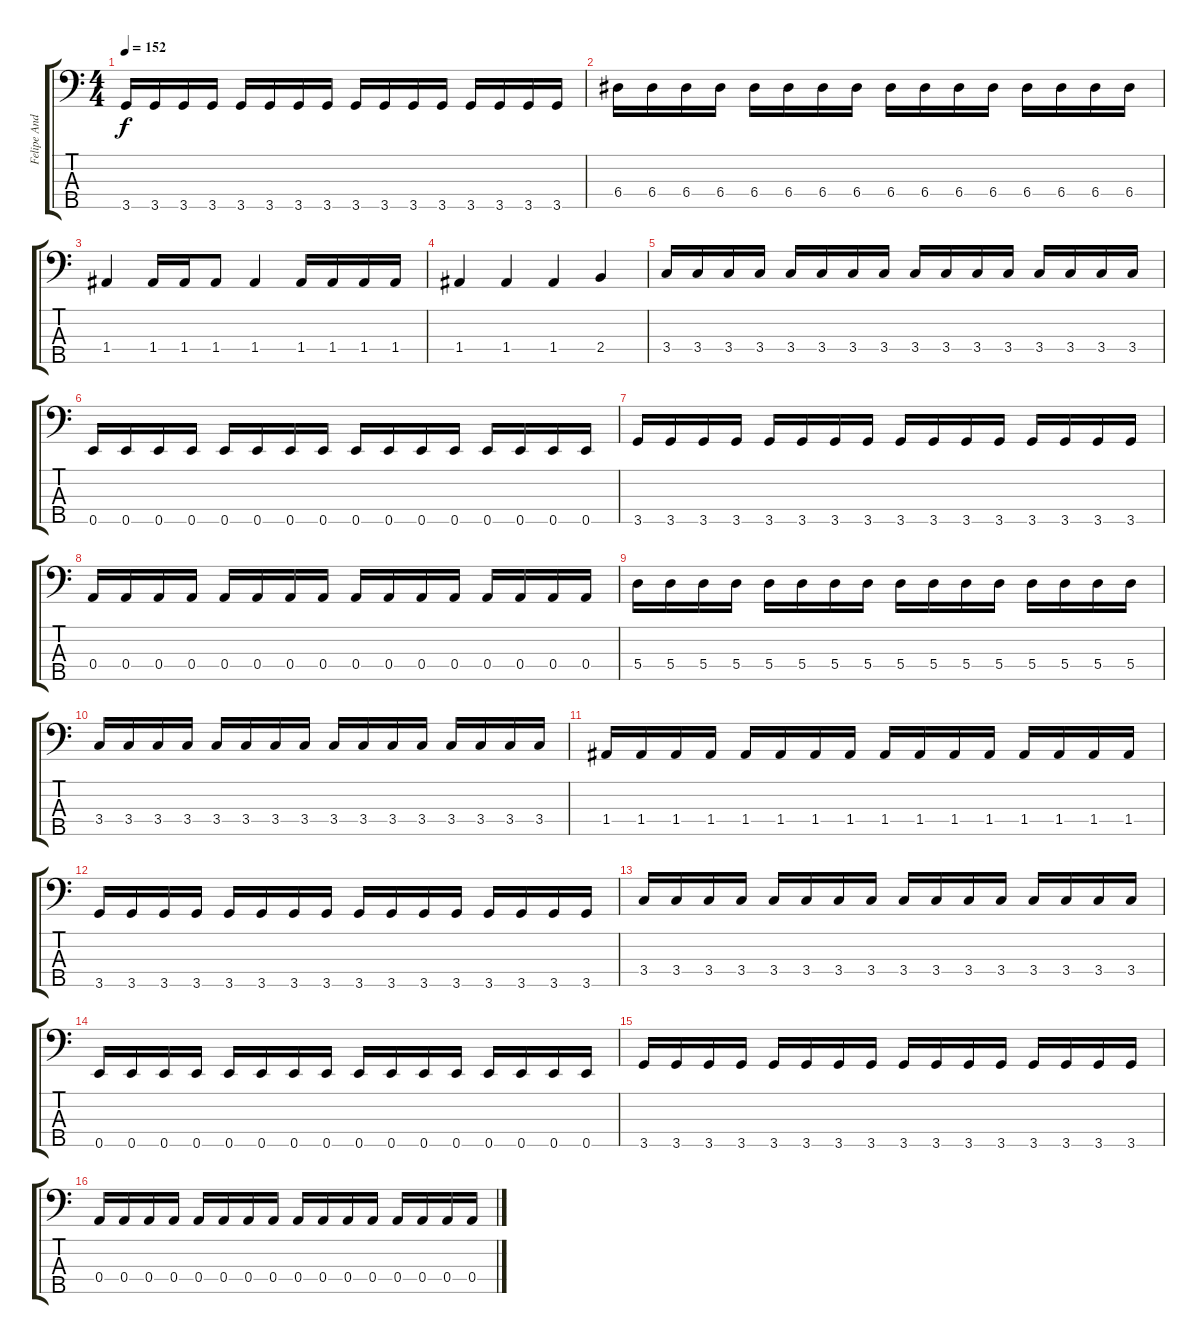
\track ("Felipe Andreoli" "Felipe And") {instrument electricbasspick}
\staff {score tabs}
\tuning (C3 G2 D2 A1 E1) {hide}
\ts (4 4)
\tempo 152
\clef f4
\ks c
3.5.16{dy f} 3.5.16 3.5.16 3.5.16 3.5.16 3.5.16 3.5.16 3.5.16 3.5.16 3.5.16 3.5.16 3.5.16 3.5.16 3.5.16 3.5.16 3.5.16 |
6.4.16 6.4.16 6.4.16 6.4.16 6.4.16 6.4.16 6.4.16 6.4.16 6.4.16 6.4.16 6.4.16 6.4.16 6.4.16 6.4.16 6.4.16 6.4.16 |
1.4.4 1.4.16 1.4.16 1.4.8 1.4.4 1.4.16 1.4.16 1.4.16 1.4.16 |
1.4.4 1.4.4 1.4.4 2.4.4 |
3.4.16 3.4.16 3.4.16 3.4.16 3.4.16 3.4.16 3.4.16 3.4.16 3.4.16 3.4.16 3.4.16 3.4.16 3.4.16 3.4.16 3.4.16 3.4.16 |
0.5.16 0.5.16 0.5.16 0.5.16 0.5.16 0.5.16 0.5.16 0.5.16 0.5.16 0.5.16 0.5.16 0.5.16 0.5.16 0.5.16 0.5.16 0.5.16 |
3.5.16 3.5.16 3.5.16 3.5.16 3.5.16 3.5.16 3.5.16 3.5.16 3.5.16 3.5.16 3.5.16 3.5.16 3.5.16 3.5.16 3.5.16 3.5.16 |
0.4.16 0.4.16 0.4.16 0.4.16 0.4.16 0.4.16 0.4.16 0.4.16 0.4.16 0.4.16 0.4.16 0.4.16 0.4.16 0.4.16 0.4.16 0.4.16 |
5.4.16 5.4.16 5.4.16 5.4.16 5.4.16 5.4.16 5.4.16 5.4.16 5.4.16 5.4.16 5.4.16 5.4.16 5.4.16 5.4.16 5.4.16 5.4.16 |
3.4.16 3.4.16 3.4.16 3.4.16 3.4.16 3.4.16 3.4.16 3.4.16 3.4.16 3.4.16 3.4.16 3.4.16 3.4.16 3.4.16 3.4.16 3.4.16 |
1.4.16 1.4.16 1.4.16 1.4.16 1.4.16 1.4.16 1.4.16 1.4.16 1.4.16 1.4.16 1.4.16 1.4.16 1.4.16 1.4.16 1.4.16 1.4.16 |
3.5.16 3.5.16 3.5.16 3.5.16 3.5.16 3.5.16 3.5.16 3.5.16 3.5.16 3.5.16 3.5.16 3.5.16 3.5.16 3.5.16 3.5.16 3.5.16 |
3.4.16 3.4.16 3.4.16 3.4.16 3.4.16 3.4.16 3.4.16 3.4.16 3.4.16 3.4.16 3.4.16 3.4.16 3.4.16 3.4.16 3.4.16 3.4.16 |
0.5.16 0.5.16 0.5.16 0.5.16 0.5.16 0.5.16 0.5.16 0.5.16 0.5.16 0.5.16 0.5.16 0.5.16 0.5.16 0.5.16 0.5.16 0.5.16 |
3.5.16 3.5.16 3.5.16 3.5.16 3.5.16 3.5.16 3.5.16 3.5.16 3.5.16 3.5.16 3.5.16 3.5.16 3.5.16 3.5.16 3.5.16 3.5.16 |
0.4.16 0.4.16 0.4.16 0.4.16 0.4.16 0.4.16 0.4.16 0.4.16 0.4.16 0.4.16 0.4.16 0.4.16 0.4.16 0.4.16 0.4.16 0.4.16
